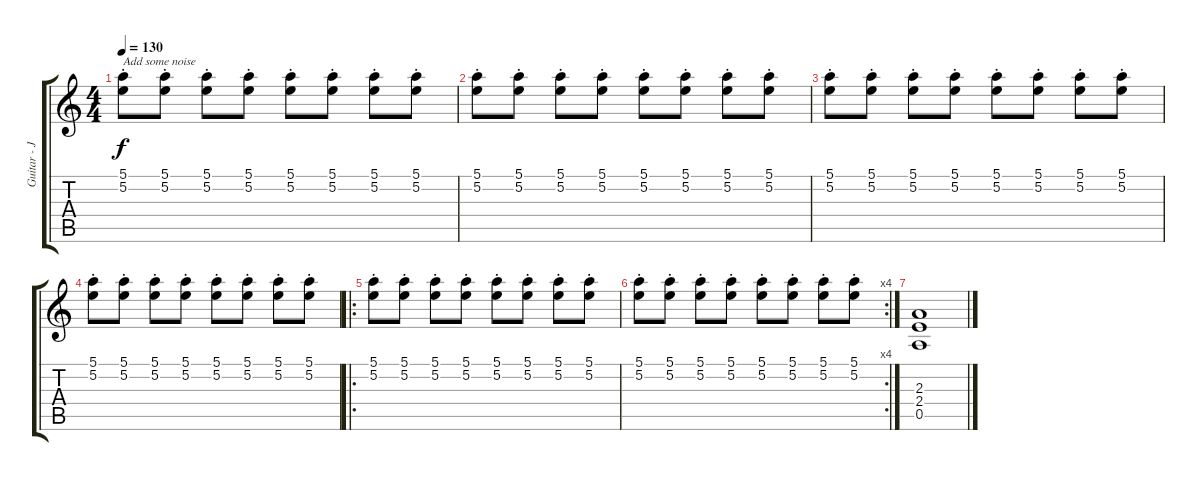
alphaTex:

\track ("Guitar - Jerry Harrison" "Guitar - J") {instrument acousticguitarsteel}
\staff {score tabs}
\tuning (E4 B3 G3 D3 A2 E2) {hide}
\ts (4 4)
\tempo 130
\clef g2
\ks c
(5.1 5.2{st}).8{txt "Add some noise" dy f} (5.1 5.2{st}).8 (5.1 5.2{st}).8 (5.1 5.2{st}).8 (5.1 5.2{st}).8 (5.1 5.2{st}).8 (5.1 5.2{st}).8 (5.1 5.2{st}).8 |
(5.1 5.2{st}).8 (5.1 5.2{st}).8 (5.1 5.2{st}).8 (5.1 5.2{st}).8 (5.1 5.2{st}).8 (5.1 5.2{st}).8 (5.1 5.2{st}).8 (5.1 5.2{st}).8 |
(5.1 5.2{st}).8 (5.1 5.2{st}).8 (5.1 5.2{st}).8 (5.1 5.2{st}).8 (5.1 5.2{st}).8 (5.1 5.2{st}).8 (5.1 5.2{st}).8 (5.1 5.2{st}).8 |
(5.1 5.2{st}).8 (5.1 5.2{st}).8 (5.1 5.2{st}).8 (5.1 5.2{st}).8 (5.1 5.2{st}).8 (5.1 5.2{st}).8 (5.1 5.2{st}).8 (5.1 5.2{st}).8 |
\ro
(5.1 5.2{st}).8 (5.1 5.2{st}).8 (5.1 5.2{st}).8 (5.1 5.2{st}).8 (5.1 5.2{st}).8 (5.1 5.2{st}).8 (5.1 5.2{st}).8 (5.1 5.2{st}).8 |
\rc 4
(5.1 5.2{st}).8 (5.1 5.2{st}).8 (5.1 5.2{st}).8 (5.1 5.2{st}).8 (5.1 5.2{st}).8 (5.1 5.2{st}).8 (5.1 5.2{st}).8 (5.1 5.2{st}).8 |
(2.3 2.4 0.5).1
